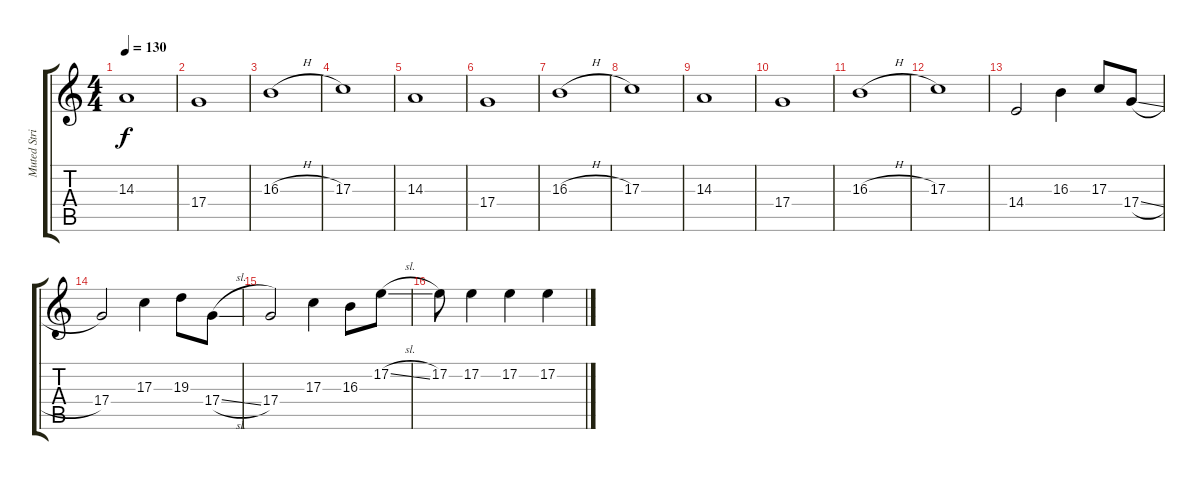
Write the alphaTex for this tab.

\track ("Muted Strings" "Muted Stri") {instrument tremolostrings}
\staff {score tabs}
\tuning (E4 B3 G3 D3 A2 E2) {hide}
\ts (4 4)
\tempo 130
\clef g2
\ks c
14.3.1{dy f} |
17.4.1 |
16.3{h}.1 |
17.3.1 |
14.3.1 |
17.4.1 |
16.3{h}.1 |
17.3.1 |
14.3.1 |
17.4.1 |
16.3{h}.1 |
17.3.1 |
14.4.2 16.3.4 17.3.8 17.4{sl}.8 |
17.4.2 17.3.4 19.3.8 17.4{sl}.8 |
17.4.2 17.3.4 16.3.8 17.2{sl}.8 |
17.2.8 17.2.4 17.2.4 17.2.4
